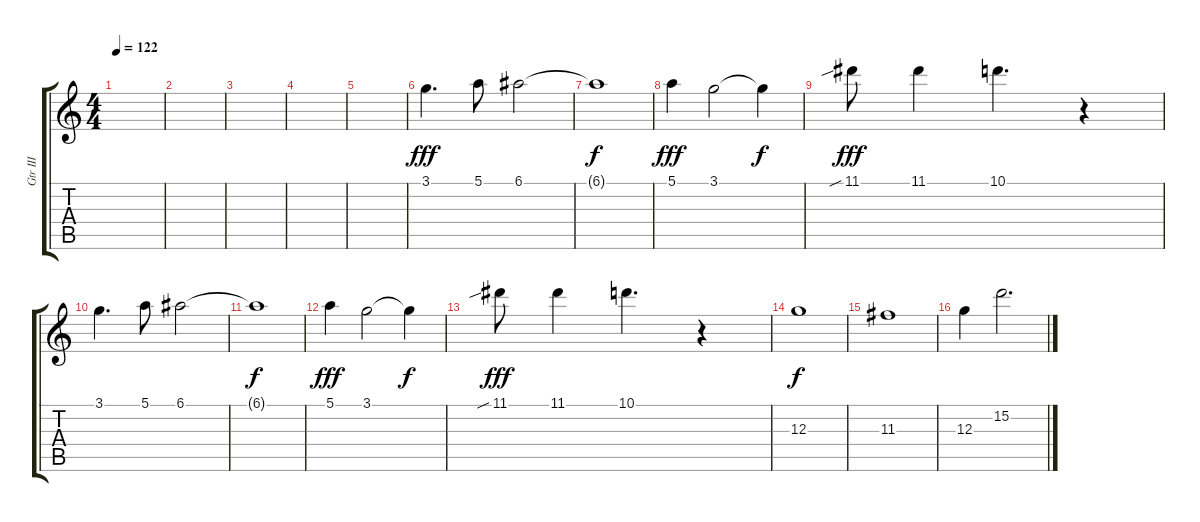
\track ("Gtr III" "Gtr III") {instrument overdrivenguitar}
\staff {score tabs}
\tuning (E4 B3 G3 D3 A2 D2) {hide}
\ts (4 4)
\tempo 122
\clef g2
\ks c
|
|
|
|
|
3.1.4{d dy fff volume 10 balance 5 instrument overdrivenguitar} 5.1.8 6.1.2 |
6.1{t}.1{dy f} |
5.1.4{dy fff} 3.1.2 3.1{t}.4{dy f} |
11.1{sib}.8{dy fff} 11.1.4 10.1.4{d} r.4 |
3.1.4{d} 5.1.8 6.1.2 |
6.1{t}.1{dy f} |
5.1.4{dy fff} 3.1.2 3.1{t}.4{dy f} |
11.1{sib}.8{dy fff} 11.1.4 10.1.4{d} r.4 |
12.3.1{dy f} |
11.3.1 |
12.3.4 15.2.2{d}
